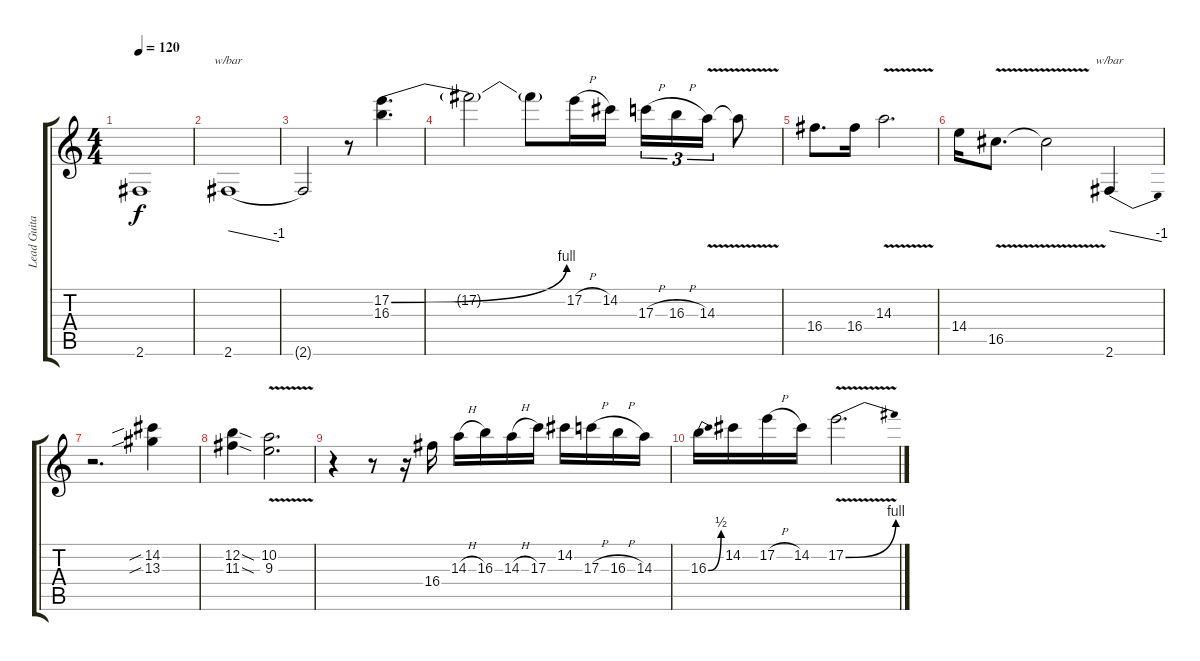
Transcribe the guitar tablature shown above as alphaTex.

\track ("Lead Guitar" "Lead Guita") {instrument overdrivenguitar}
\staff {score tabs}
\tuning (E4 B3 G3 D3 A2 E2) {hide}
\ts (4 4)
\tempo 120
\clef g2
\ks c
2.6{t}.1{dy f} |
2.6.1{tbe (dive default 0 0 60 -4)} |
2.6{t}.2 r.8 (17.2{be (bend 0 0 60 4)} 16.3).4{d} |
17.2{t}.2 17.2{t}.8 17.2{h}.16 14.2.16 17.3{h}.16{tu (3 2)} 16.3{h}.16{tu (3 2)} 14.3{v}.16{tu (3 2)} 14.3{t}.8 |
16.4.8{d} 16.4.16 14.3{v}.2{d} |
14.4.16 16.5{v}.8{d} 16.5{t}.2 2.6.4{tbe (dive default 0 0 60 -4)} |
r.2{d} (14.2{sib} 13.3{sib}).4 |
(12.2{sod} 11.3{sod}).4 (10.2 9.3{v}).2{d} |
r.4 r.8 r.16 16.4.16 14.3{h}.16 16.3.16 14.3{h}.16 17.3.16 14.2.16 17.3{h}.16 16.3{h}.16 14.3.16 |
16.3{be (bend 0 0 60 2)}.16 14.2.16 17.2{h}.16 14.2.16 17.2{be (bend 0 0 60 4) v}.2{d}
